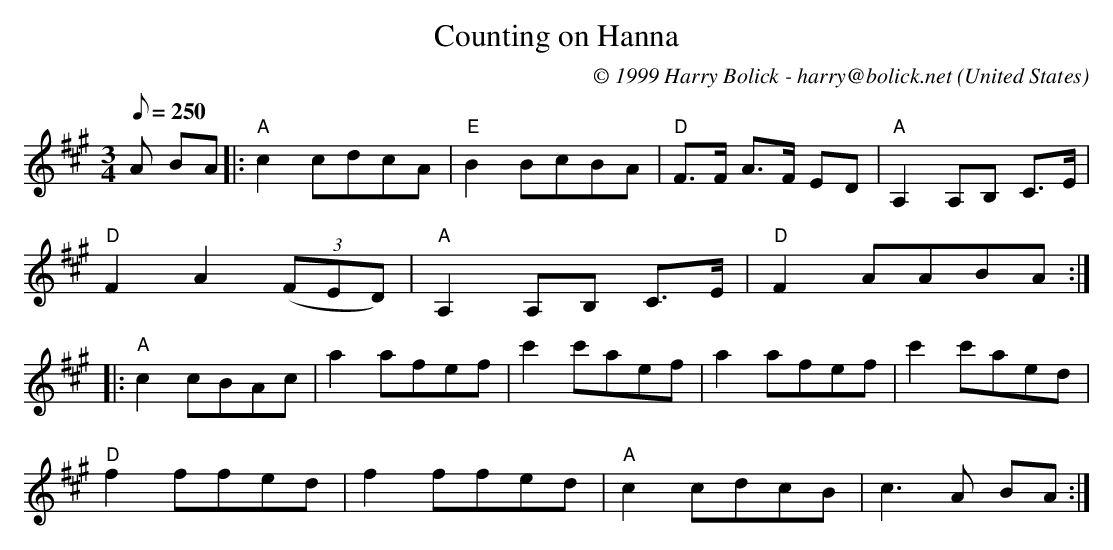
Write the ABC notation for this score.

X:1
T:Counting on Hanna
C:© 1999 Harry Bolick - harry@bolick.net
O:United States
M:3/4
L:1/8
Q:250
K:A
A BA |: "A" c2 cdcA | "E" B2 BcBA | "D" F>F A>F ED | "A" A,2 A,B, C>E |
 "D" F2 A2 (3(FED) | "A" A,2 A,B, C>E | "D" F2 AABA :|
|: "A" c2 cBAc| a2 afef | c'2 c'aef | a2 afef| c'2 c'aed |
"D" f2 ffed | f2 ffed |"A" c2 cdcB | c3 A BA :|
